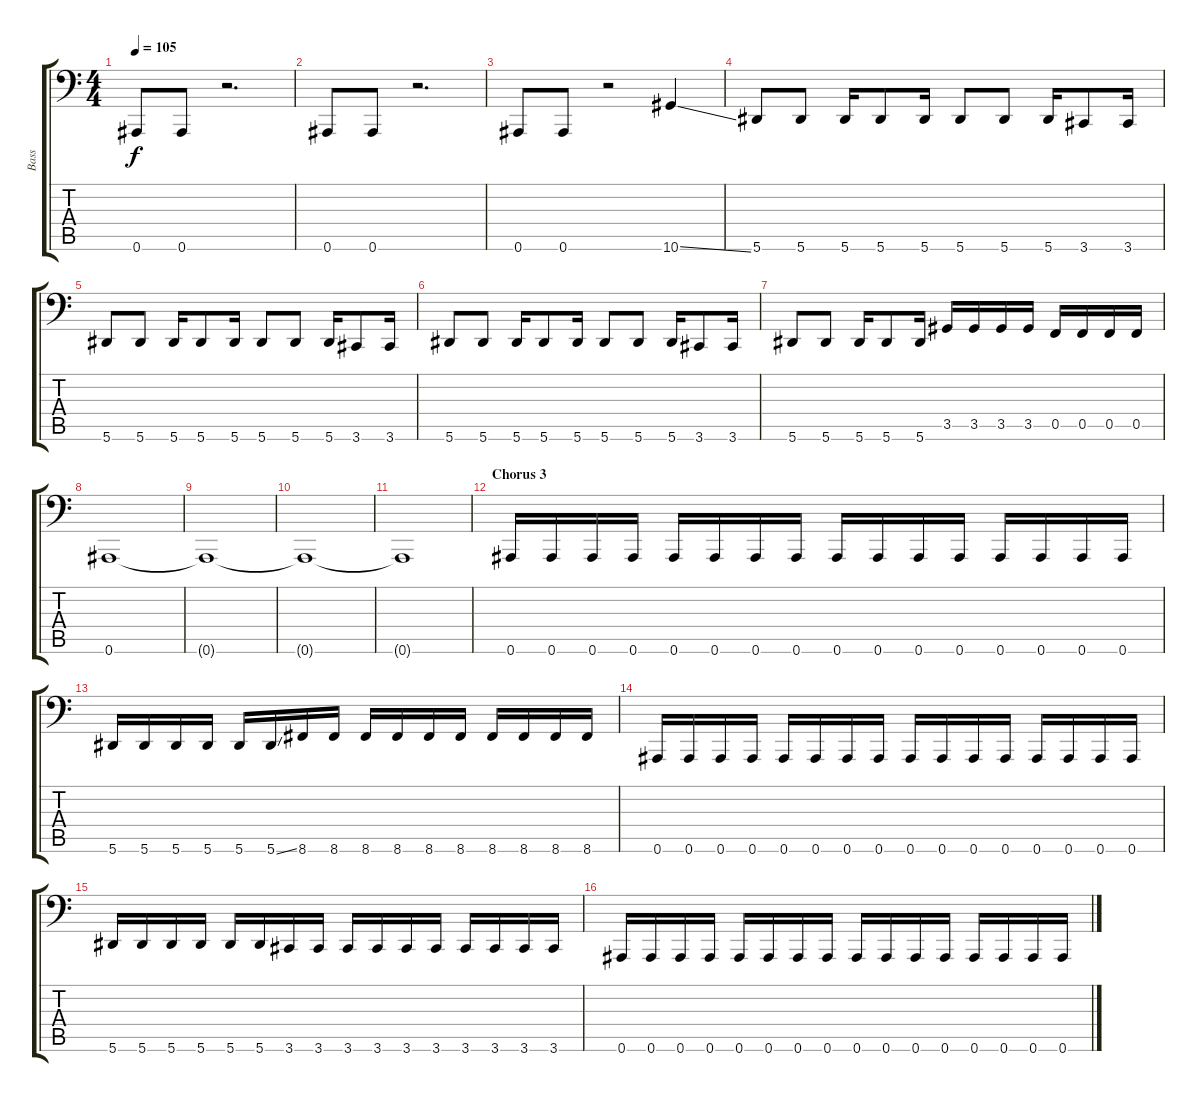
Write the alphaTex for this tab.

\track ("Bass" "Bass") {instrument electricbasspick}
\staff {score tabs}
\tuning (C3 G2 Eb2 Bb1 F1 Bb0) {hide}
\ts (4 4)
\tempo 105
\clef f4
\ks c
0.6.8{dy f} 0.6.8 r.2{d} |
0.6.8 0.6.8 r.2{d} |
0.6.8 0.6.8 r.2 10.6{ss}.4 |
5.6.8 5.6.8 5.6.16 5.6.8 5.6.16 5.6.8 5.6.8 5.6.16 3.6.8 3.6.16 |
5.6.8 5.6.8 5.6.16 5.6.8 5.6.16 5.6.8 5.6.8 5.6.16 3.6.8 3.6.16 |
5.6.8 5.6.8 5.6.16 5.6.8 5.6.16 5.6.8 5.6.8 5.6.16 3.6.8 3.6.16 |
5.6.8 5.6.8 5.6.16 5.6.8 5.6.16 3.5.16 3.5.16 3.5.16 3.5.16 0.5.16 0.5.16 0.5.16 0.5.16 |
0.6.1 |
0.6{t}.1 |
0.6{t}.1 |
0.6{t}.1 |
\section ("" "Chorus 3")
0.6.16 0.6.16 0.6.16 0.6.16 0.6.16 0.6.16 0.6.16 0.6.16 0.6.16 0.6.16 0.6.16 0.6.16 0.6.16 0.6.16 0.6.16 0.6.16 |
5.6.16 5.6.16 5.6.16 5.6.16 5.6.16 5.6{ss}.16 8.6.16 8.6.16 8.6.16 8.6.16 8.6.16 8.6.16 8.6.16 8.6.16 8.6.16 8.6.16 |
0.6.16 0.6.16 0.6.16 0.6.16 0.6.16 0.6.16 0.6.16 0.6.16 0.6.16 0.6.16 0.6.16 0.6.16 0.6.16 0.6.16 0.6.16 0.6.16 |
5.6.16 5.6.16 5.6.16 5.6.16 5.6.16 5.6.16 3.6.16 3.6.16 3.6.16 3.6.16 3.6.16 3.6.16 3.6.16 3.6.16 3.6.16 3.6.16 |
0.6.16 0.6.16 0.6.16 0.6.16 0.6.16 0.6.16 0.6.16 0.6.16 0.6.16 0.6.16 0.6.16 0.6.16 0.6.16 0.6.16 0.6.16 0.6.16
